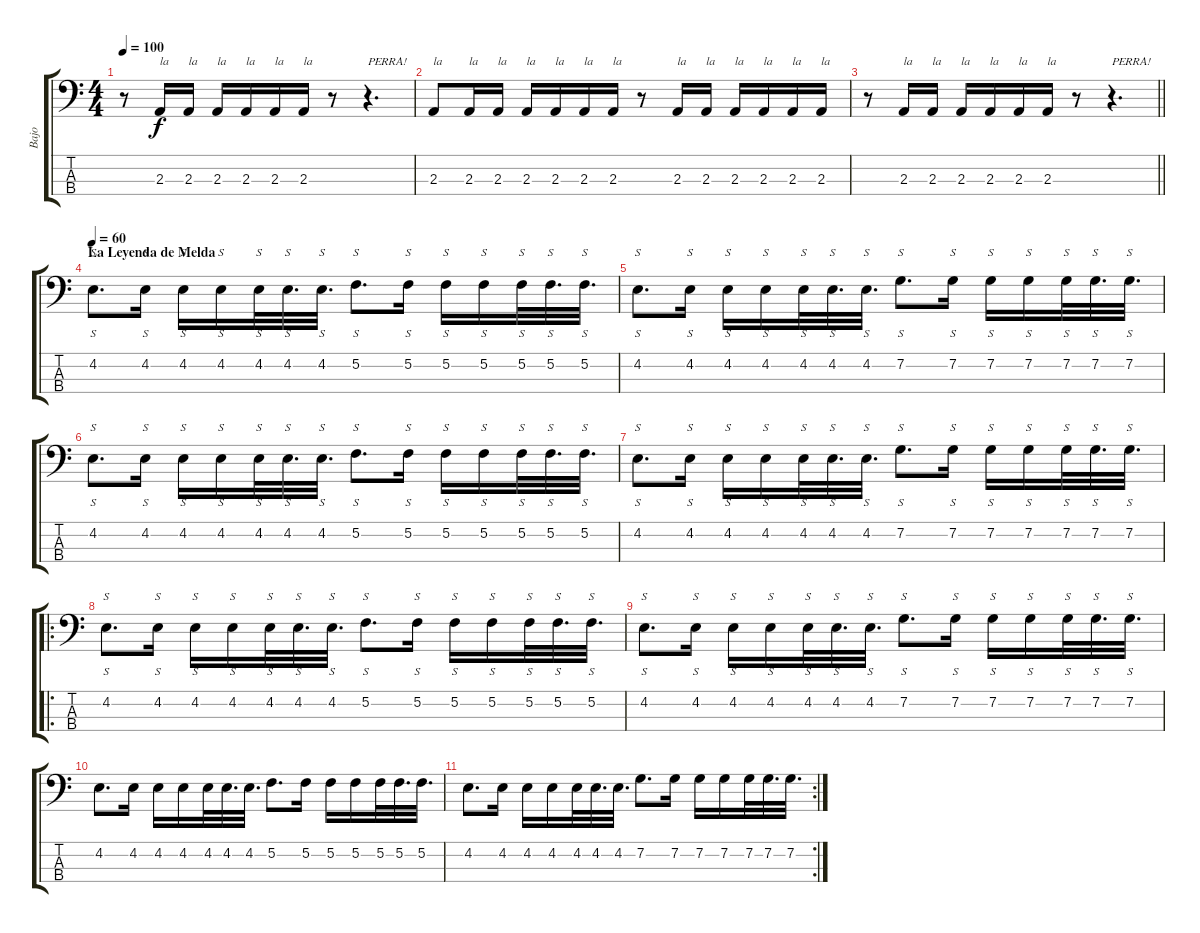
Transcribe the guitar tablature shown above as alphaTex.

\track ("Bajo" "Bajo") {instrument electricbasspick}
\staff {score tabs}
\tuning (F2 C2 G1 C1) {hide}
\ts (4 4)
\tempo 100
\clef f4
\ks c
r.8{dy f} 2.3.16{txt "la"} 2.3.16{txt "la"} 2.3.16{txt "la"} 2.3.16{txt "la"} 2.3.16{txt "la"} 2.3.16{txt "la"} r.8 r.4{d txt "PERRA!"} |
2.3.8{txt "la"} 2.3.16{txt "la"} 2.3.16{txt "la"} 2.3.16{txt "la"} 2.3.16{txt "la"} 2.3.16{txt "la"} 2.3.16{txt "la"} r.8 2.3.16{txt "la"} 2.3.16{txt "la"} 2.3.16{txt "la"} 2.3.16{txt "la"} 2.3.16{txt "la"} 2.3.16{txt "la"} |
\barLineRight lightlight
r.8 2.3.16{txt "la"} 2.3.16{txt "la"} 2.3.16{txt "la"} 2.3.16{txt "la"} 2.3.16{txt "la"} 2.3.16{txt "la"} r.8 r.4{d txt "PERRA!"} |
\section ("" "La Leyenda de Melda")
\tempo 60
4.2.8{s d instrument electricbassfinger} 4.2.16{s} 4.2.16{s} 4.2.16{s} 4.2.32{s} 4.2.32{s d} 4.2.32{s d} 5.2.8{s d} 5.2.16{s} 5.2.16{s} 5.2.16{s} 5.2.32{s} 5.2.32{s d} 5.2.32{s d} |
4.2.8{s d} 4.2.16{s} 4.2.16{s} 4.2.16{s} 4.2.32{s} 4.2.32{s d} 4.2.32{s d} 7.2.8{s d} 7.2.16{s} 7.2.16{s} 7.2.16{s} 7.2.32{s} 7.2.32{s d} 7.2.32{s d} |
4.2.8{s d} 4.2.16{s} 4.2.16{s} 4.2.16{s} 4.2.32{s} 4.2.32{s d} 4.2.32{s d} 5.2.8{s d} 5.2.16{s} 5.2.16{s} 5.2.16{s} 5.2.32{s} 5.2.32{s d} 5.2.32{s d} |
4.2.8{s d} 4.2.16{s} 4.2.16{s} 4.2.16{s} 4.2.32{s} 4.2.32{s d} 4.2.32{s d} 7.2.8{s d} 7.2.16{s} 7.2.16{s} 7.2.16{s} 7.2.32{s} 7.2.32{s d} 7.2.32{s d} |
\ro
4.2.8{s d} 4.2.16{s} 4.2.16{s} 4.2.16{s} 4.2.32{s} 4.2.32{s d} 4.2.32{s d} 5.2.8{s d} 5.2.16{s} 5.2.16{s} 5.2.16{s} 5.2.32{s} 5.2.32{s d} 5.2.32{s d} |
4.2.8{s d} 4.2.16{s} 4.2.16{s} 4.2.16{s} 4.2.32{s} 4.2.32{s d} 4.2.32{s d} 7.2.8{s d} 7.2.16{s} 7.2.16{s} 7.2.16{s} 7.2.32{s} 7.2.32{s d} 7.2.32{s d} |
4.2.8{d} 4.2.16 4.2.16 4.2.16 4.2.32 4.2.32{d} 4.2.32{d} 5.2.8{d} 5.2.16 5.2.16 5.2.16 5.2.32 5.2.32{d} 5.2.32{d} |
\rc 2
4.2.8{d} 4.2.16 4.2.16 4.2.16 4.2.32 4.2.32{d} 4.2.32{d} 7.2.8{d} 7.2.16 7.2.16 7.2.16 7.2.32 7.2.32{d} 7.2.32{d}
